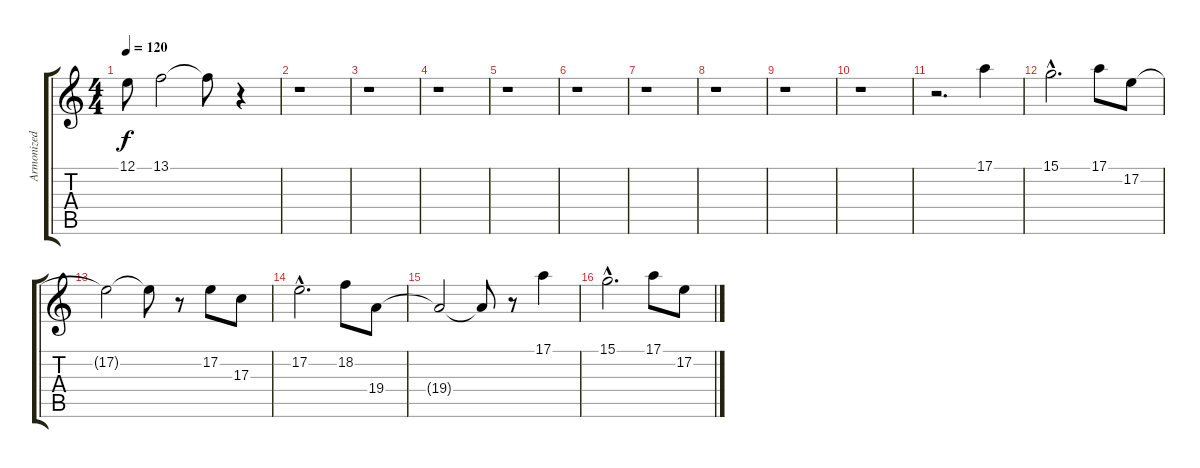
\track ("Armonized vocals" "Armonized ") {instrument oboe}
\staff {score tabs}
\tuning (E4 B3 G3 D3 A2 E2) {hide}
\ts (4 4)
\tempo 120
\clef g2
\ks c
12.1{t}.8{dy f} 13.1.2 13.1{t}.8 r.4 |
r.1 |
r.1 |
r.1 |
r.1 |
r.1 |
r.1 |
r.1 |
r.1 |
r.1 |
r.2{d} 17.1.4 |
15.1{hac}.2{d} 17.1.8 17.2.8 |
17.2{t}.2 17.2{t}.8 r.8 17.2.8 17.3.8 |
17.2{hac}.2{d} 18.2.8 19.4.8 |
19.4{t}.2 19.4{t}.8 r.8 17.1.4 |
15.1{hac}.2{d} 17.1.8 17.2.8
